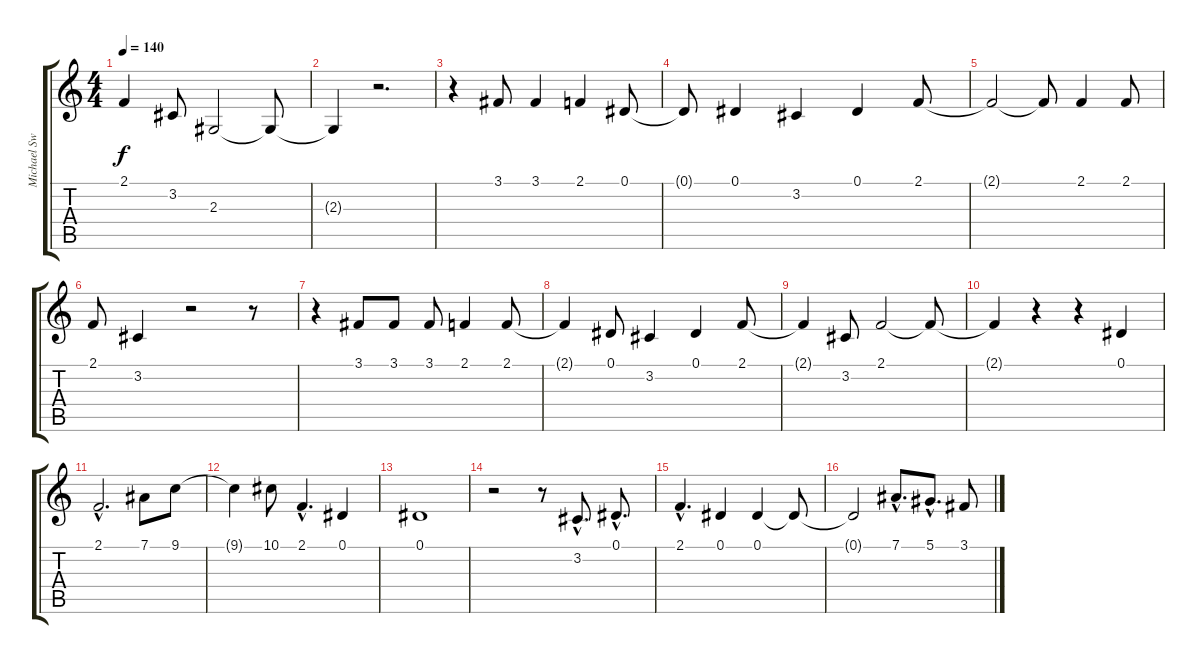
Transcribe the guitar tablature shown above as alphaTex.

\track ("Michael Sweet" "Michael Sw") {instrument fx5brightness}
\staff {score tabs}
\tuning (Eb4 Bb3 Gb3 Db3 Ab2 Eb2) {hide}
\ts (4 4)
\tempo 140
\clef g2
\ks c
2.1{t}.4{dy f} 3.2.8 2.3.2 2.3{t}.8 |
2.3{t}.4 r.2{d} |
r.4 3.1.8 3.1.4 2.1.4 0.1.8 |
0.1{t}.8 0.1.4 3.2.4 0.1.4 2.1.8 |
2.1{t}.2 2.1{t}.8 2.1.4 2.1.8 |
2.1.8 3.2.4 r.2 r.8 |
r.4 3.1.8 3.1.8 3.1.8 2.1.4 2.1.8 |
2.1{t}.4 0.1.8 3.2.4 0.1.4 2.1.8 |
2.1{t}.4 3.2.8 2.1.2 2.1{t}.8 |
2.1{t}.4 r.4 r.4 0.1.4 |
2.1{hac}.2{d} 7.1.8 9.1.8 |
9.1{t}.4 10.1.8 2.1{hac}.4{d} 0.1.4 |
0.1.1 |
r.2 r.8 3.2{hac}.8{d} 0.1{hac}.8{d} |
2.1{hac}.4{d} 0.1.4 0.1.4 0.1{t}.8 |
0.1{t}.2 7.1{hac}.8{d} 5.1{hac}.8{d} 3.1.8
